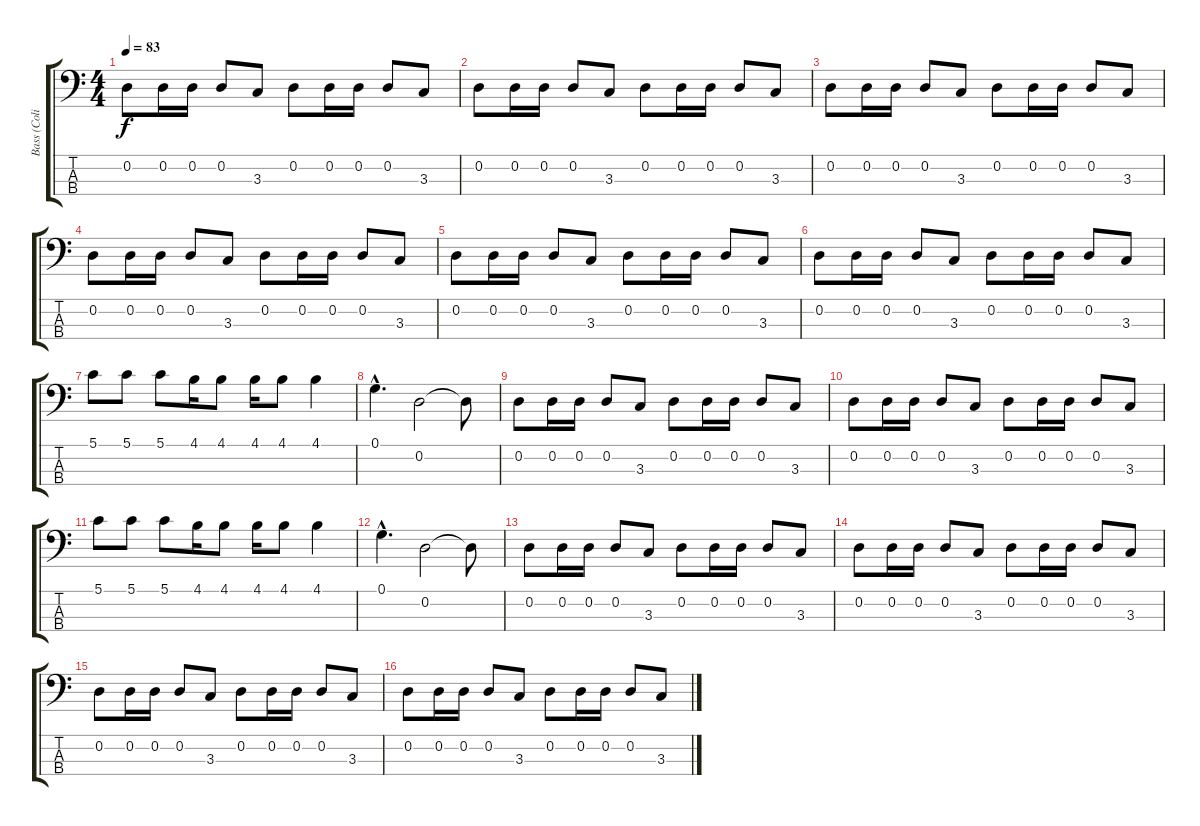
\track ("Bass (Colin)" "Bass (Coli") {instrument electricbassfinger}
\staff {score tabs}
\tuning (G2 D2 A1 D1) {hide}
\ts (4 4)
\tempo 83
\clef f4
\ks c
0.2.8{dy f} 0.2.16 0.2.16 0.2.8 3.3.8 0.2.8 0.2.16 0.2.16 0.2.8 3.3.8 |
0.2.8 0.2.16 0.2.16 0.2.8 3.3.8 0.2.8 0.2.16 0.2.16 0.2.8 3.3.8 |
0.2.8 0.2.16 0.2.16 0.2.8 3.3.8 0.2.8 0.2.16 0.2.16 0.2.8 3.3.8 |
0.2.8 0.2.16 0.2.16 0.2.8 3.3.8 0.2.8 0.2.16 0.2.16 0.2.8 3.3.8 |
0.2.8 0.2.16 0.2.16 0.2.8 3.3.8 0.2.8 0.2.16 0.2.16 0.2.8 3.3.8 |
0.2.8 0.2.16 0.2.16 0.2.8 3.3.8 0.2.8 0.2.16 0.2.16 0.2.8 3.3.8 |
5.1.8 5.1.8 5.1.8 4.1.16 4.1.8 4.1.16 4.1.8 4.1.4 |
0.1{hac}.4{d} 0.2.2 0.2{t}.8 |
0.2.8 0.2.16 0.2.16 0.2.8 3.3.8 0.2.8 0.2.16 0.2.16 0.2.8 3.3.8 |
0.2.8 0.2.16 0.2.16 0.2.8 3.3.8 0.2.8 0.2.16 0.2.16 0.2.8 3.3.8 |
5.1.8 5.1.8 5.1.8 4.1.16 4.1.8 4.1.16 4.1.8 4.1.4 |
0.1{hac}.4{d} 0.2.2 0.2{t}.8 |
0.2.8 0.2.16 0.2.16 0.2.8 3.3.8 0.2.8 0.2.16 0.2.16 0.2.8 3.3.8 |
0.2.8 0.2.16 0.2.16 0.2.8 3.3.8 0.2.8 0.2.16 0.2.16 0.2.8 3.3.8 |
0.2.8 0.2.16 0.2.16 0.2.8 3.3.8 0.2.8 0.2.16 0.2.16 0.2.8 3.3.8 |
0.2.8 0.2.16 0.2.16 0.2.8 3.3.8 0.2.8 0.2.16 0.2.16 0.2.8 3.3.8
